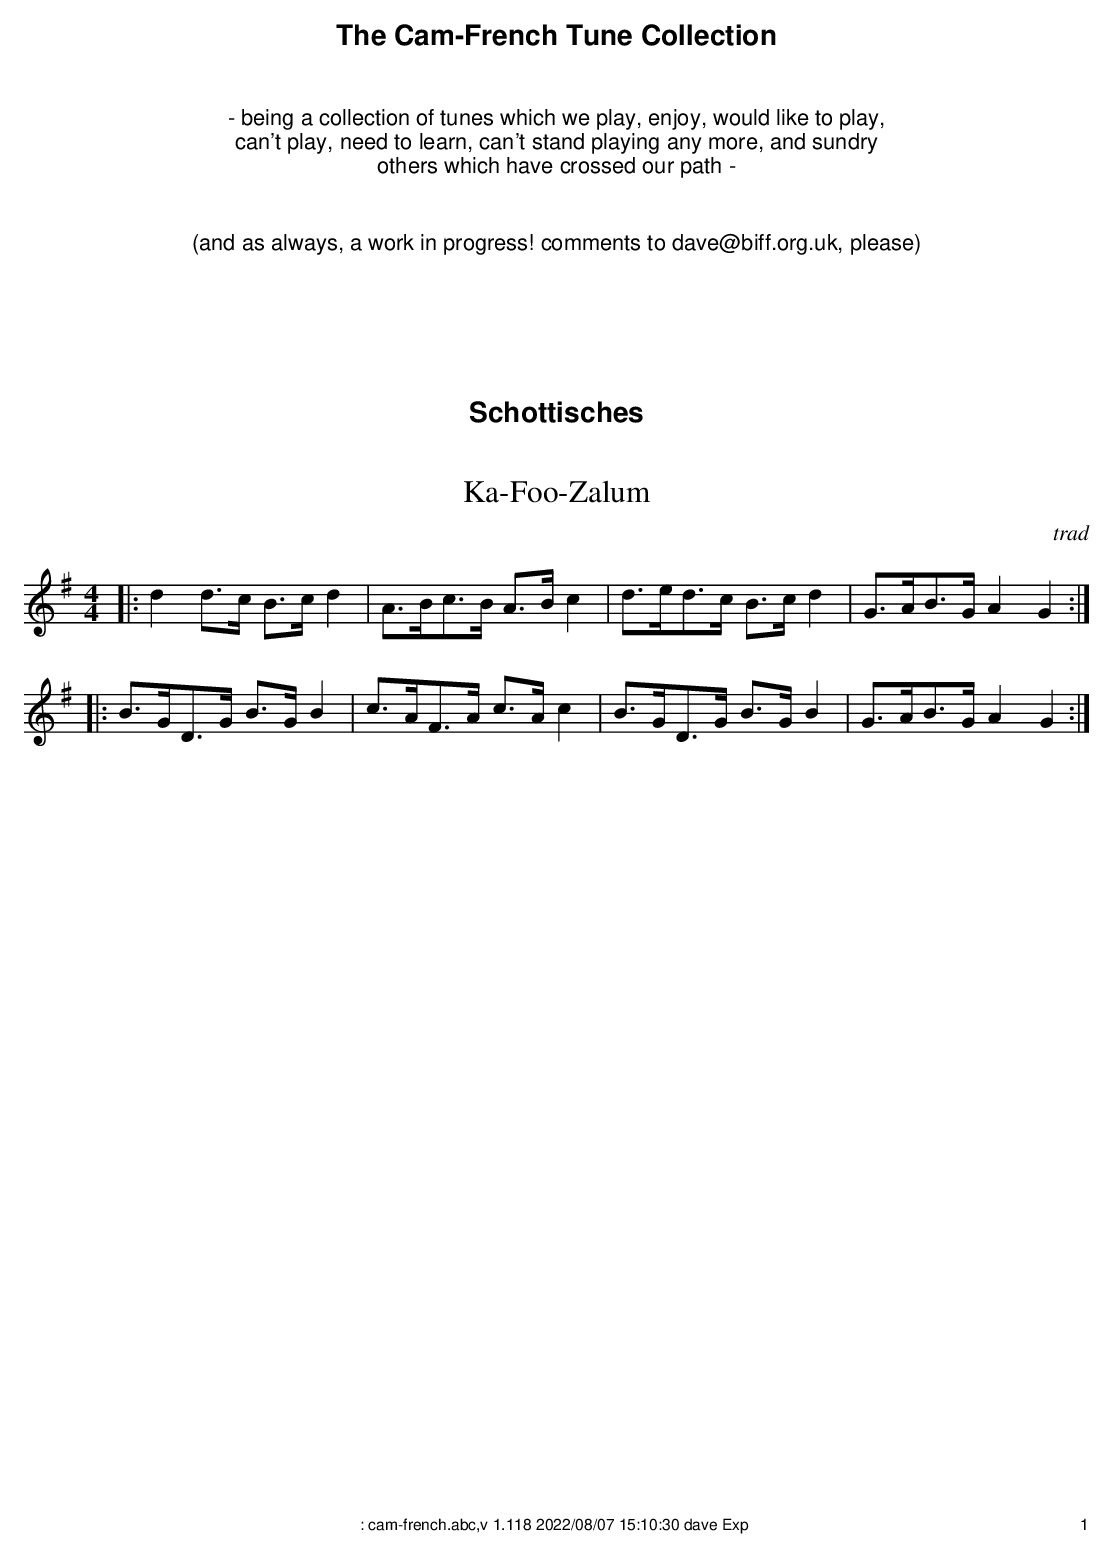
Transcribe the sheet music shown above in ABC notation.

X:1
T:Ka-Foo-Zalum
C:trad
M:4/4
L:1/8
K:G
|:d2d3/2c/2 B3/2c/2 d2 | A3/2B/2c3/2B/2 A3/2B/2 c2 | \
d3/2e/2d3/2c/2 B3/2c/2 d2 | G3/2A/2B3/2G/2 A2G2:|
|:B3/2G/2D3/2G/2 B3/2G/2 B2 | c3/2A/2F3/2A/2 c3/2A/2 c2 | \
B3/2G/2D3/2G/2 B3/2G/2 B2 | G3/2A/2B3/2G/2 A2G2:|
